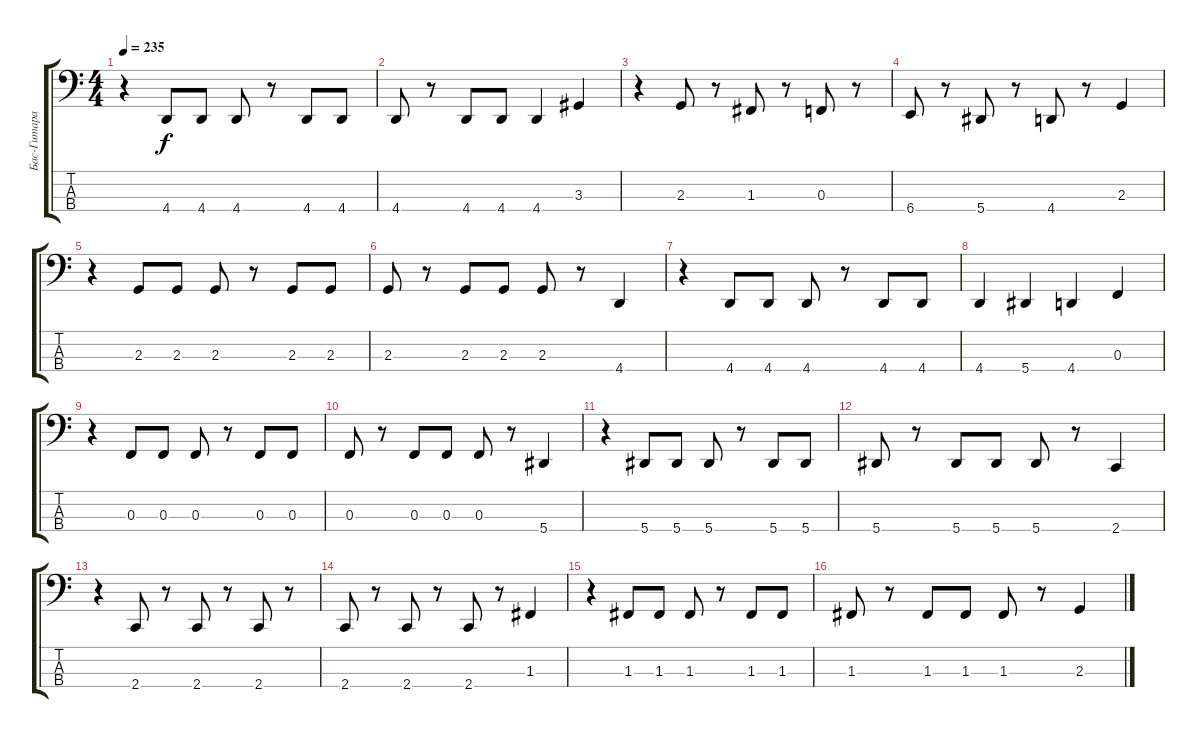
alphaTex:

\track ("Бас-Гитара" "Бас-Гитара") {instrument electricbasspick}
\staff {score tabs}
\tuning (Eb2 Bb1 F1 Bb0) {hide}
\ts (4 4)
\tempo 235
\clef f4
\ks c
r.4{dy f} 4.4.8 4.4.8 4.4.8 r.8 4.4.8 4.4.8 |
4.4.8 r.8 4.4.8 4.4.8 4.4.4 3.3.4 |
r.4 2.3.8 r.8 1.3.8 r.8 0.3.8 r.8 |
6.4.8 r.8 5.4.8 r.8 4.4.8 r.8 2.3.4 |
r.4 2.3.8 2.3.8 2.3.8 r.8 2.3.8 2.3.8 |
2.3.8 r.8 2.3.8 2.3.8 2.3.8 r.8 4.4.4 |
r.4 4.4.8 4.4.8 4.4.8 r.8 4.4.8 4.4.8 |
4.4.4 5.4.4 4.4.4 0.3.4 |
r.4 0.3.8 0.3.8 0.3.8 r.8 0.3.8 0.3.8 |
0.3.8 r.8 0.3.8 0.3.8 0.3.8 r.8 5.4.4 |
r.4 5.4.8 5.4.8 5.4.8 r.8 5.4.8 5.4.8 |
5.4.8 r.8 5.4.8 5.4.8 5.4.8 r.8 2.4.4 |
r.4 2.4.8 r.8 2.4.8 r.8 2.4.8 r.8 |
2.4.8 r.8 2.4.8 r.8 2.4.8 r.8 1.3.4 |
r.4 1.3.8 1.3.8 1.3.8 r.8 1.3.8 1.3.8 |
1.3.8 r.8 1.3.8 1.3.8 1.3.8 r.8 2.3.4
